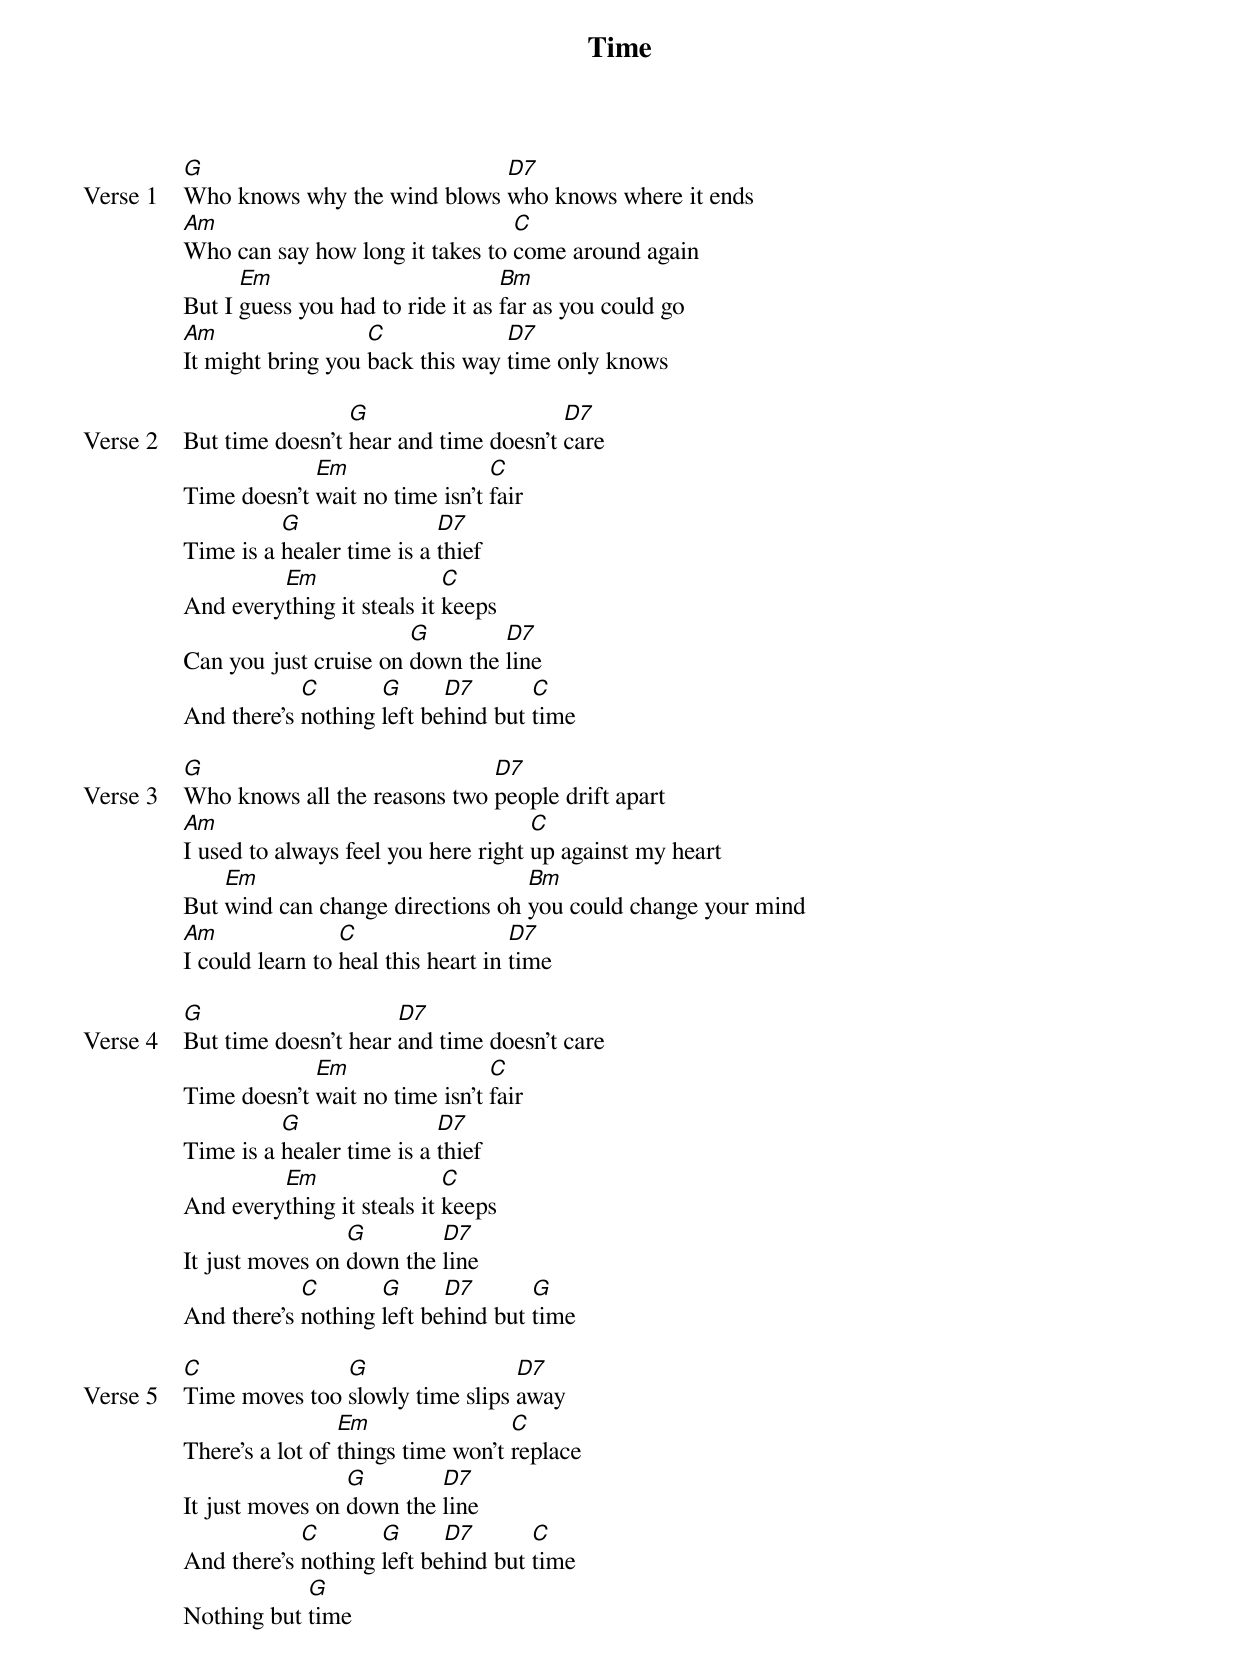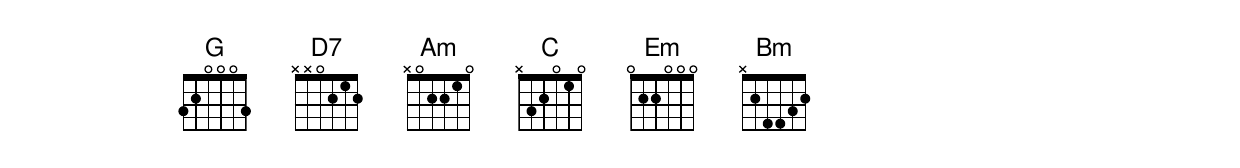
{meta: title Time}
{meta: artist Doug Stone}
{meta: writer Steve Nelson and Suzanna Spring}

{start_of_verse: Verse 1}
[G]Who knows why the wind blows [D7]who knows where it ends
[Am]Who can say how long it takes to [C]come around again
But I [Em]guess you had to ride it as [Bm]far as you could go
[Am]It might bring you [C]back this way [D7]time only knows
{end_of_verse}

{start_of_verse: Verse 2}
But time doesn't [G]hear and time doesn't [D7]care
Time doesn't [Em]wait no time isn't [C]fair
Time is a [G]healer time is a [D7]thief
And every[Em]thing it steals it [C]keeps
Can you just cruise on [G]down the [D7]line
And there's [C]nothing [G]left be[D7]hind but [C]time
{end_of_verse}

{start_of_verse: Verse 3}
[G]Who knows all the reasons two [D7]people drift apart
[Am]I used to always feel you here right [C]up against my heart
But [Em]wind can change directions oh [Bm]you could change your mind
[Am]I could learn to [C]heal this heart in [D7]time
{end_of_verse}

{start_of_verse: Verse 4}
[G]But time doesn't hear [D7]and time doesn't care
Time doesn't [Em]wait no time isn't [C]fair
Time is a [G]healer time is a [D7]thief
And every[Em]thing it steals it [C]keeps
It just moves on [G]down the [D7]line
And there's [C]nothing [G]left be[D7]hind but [G]time
{end_of_verse}

{start_of_verse: Verse 5}
[C]Time moves too [G]slowly time slips [D7]away
There's a lot of [Em]things time won't [C]replace
It just moves on [G]down the [D7]line
And there's [C]nothing [G]left be[D7]hind but [C]time
Nothing but [G]time
{end_of_verse}
